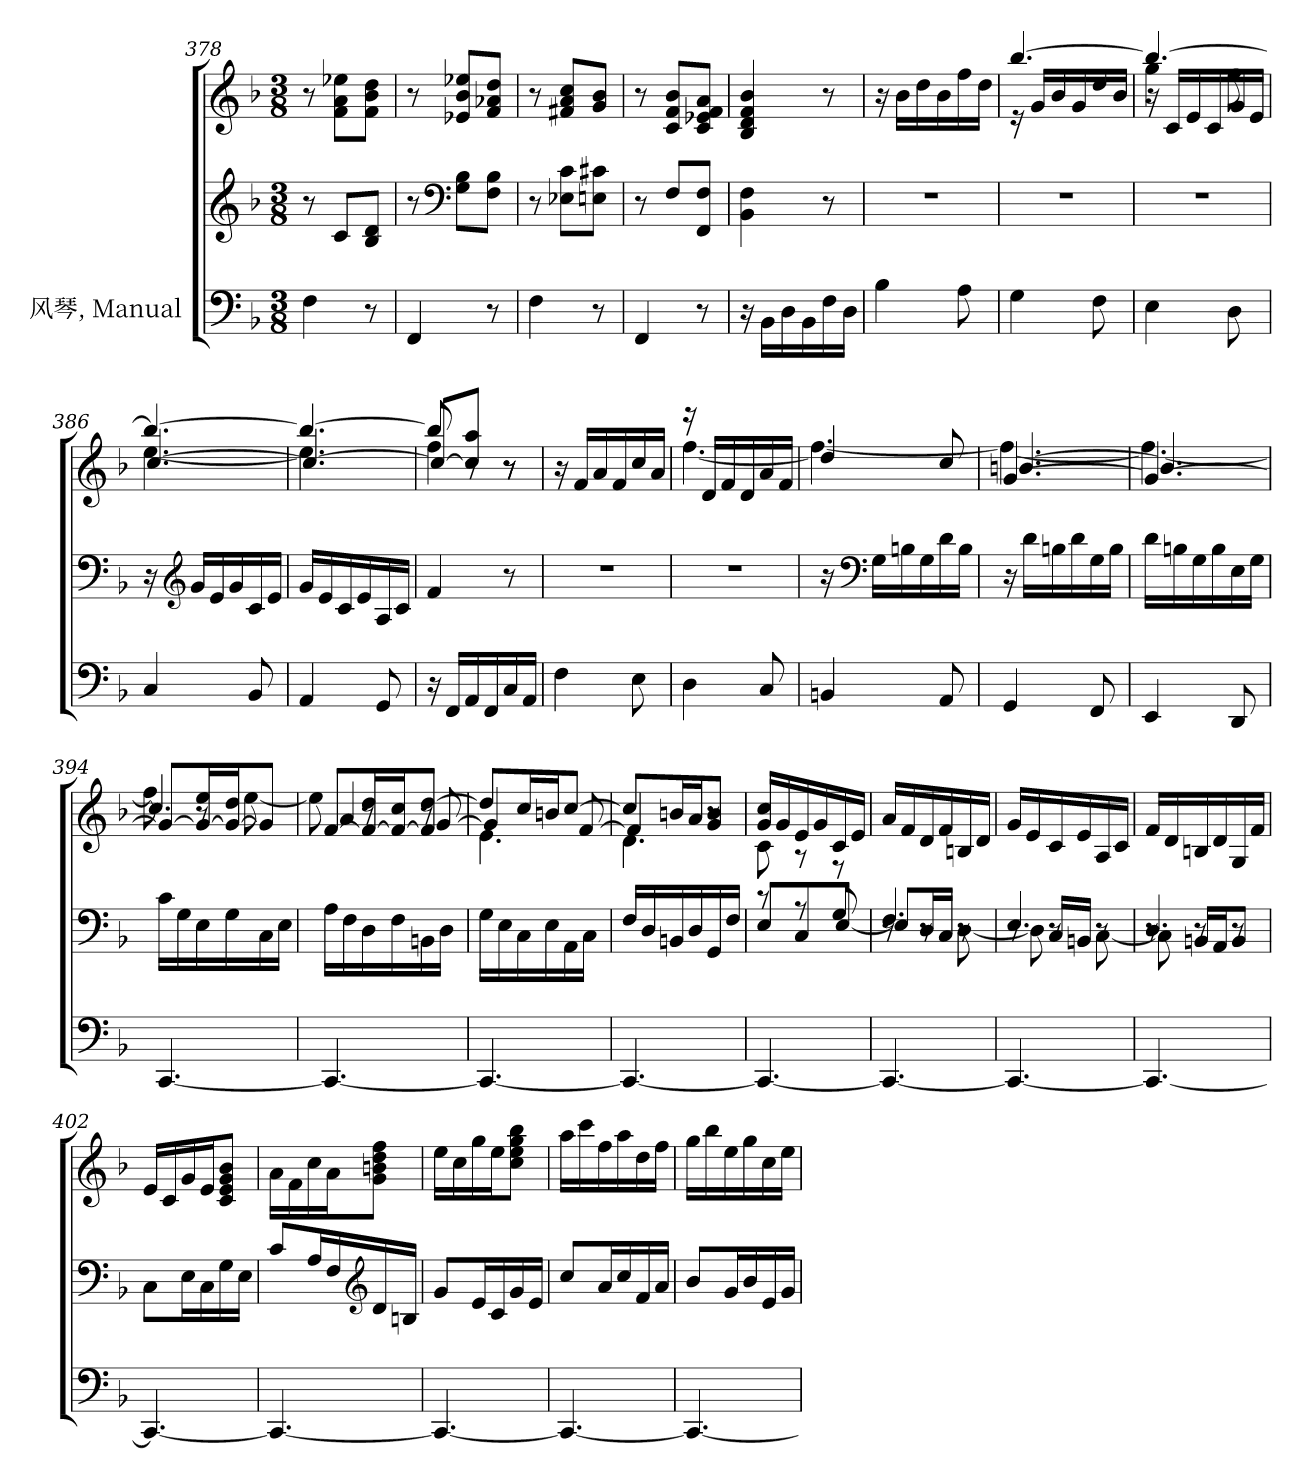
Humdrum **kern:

**kern	**kern	**kern
*part1	*part1	*part1
*staff3	*staff2	*staff1
*I"风琴, Manual	*	*
*clefF4	*clefG2	*clefG2
*k[b-]	*k[b-]	*k[b-]
*M3/8	*M3/8	*M3/8
=378	=378	=378
4F\	8r	8r
.	8c/L	8f\ 8a\ 8ee-X\L
8r	8B-/ 8d/J	8f\ 8b-\ 8dd\J
!!LO:LB:g=z
=379	=379	=379
4FF/	8r	8r
*	*clefF4	*
.	8G\ 8B-\L	8e-X/ 8b-/ 8ee-X/L
8r	8F\ 8B-\J	8f/ 8a-X/ 8dd/J
=380	=380	=380
4F\	8r	8r
.	8E-X\ 8c\L	8f#X/ 8a/ 8cc/L
8r	8En\ 8c#X\J	8g/ 8b-/J
=381	=381	=381
4FF/	8r	8r
.	8F/L	8c/ 8f/ 8b-/L
8r	8FF/ 8F/J	8c/ 8e-X/ 8f/ 8a/J
=382	=382	=382
16r	4BB-\ 4F\	4B-/ 4d/ 4f/ 4b-/
16BB-\LL	.	.
16D\	.	.
16BB-\	.	.
16F\	8r	8r
16D\JJ	.	.
=383	=383	=383
4B-\	4.r	16r
.	.	16b-\LL
.	.	16dd\
.	.	16b-\
8A\	.	16ff\
.	.	16dd\JJ
=384	=384	=384
*	*	*^
4G\	4.r	[4.bb-/	16r
.	.	.	16g/LL
.	.	.	16b-/
.	.	.	16g/
8F\	.	.	16dd/
.	.	.	16b-/JJ
!!LO:PB:g=z
=385	=385	=385	=385
*	*	*	*^
4E\	4.r	4.bb-/_	4gg\	16r
.	.	.	.	16c/LL
.	.	.	.	16e/
.	.	.	.	16c/
8D\	.	.	8ff\	16g/
.	.	.	.	16e/JJ
=386	=386	=386	=386	=386
4C/	16r	4.bb-/_	[4.ee\	[4.cc/
*	*clefG2	*	*	*
.	16g/LL	.	.	.
.	16e/	.	.	.
.	16g/	.	.	.
8BB-/	16c/	.	.	.
.	16e/JJ	.	.	.
=387	=387	=387	=387	=387
4AA/	16g/LL	4.bb-/_	4.ee\]	4.cc/_
.	16e/	.	.	.
.	16c/	.	.	.
.	16e/	.	.	.
8GG/	16A/	.	.	.
.	16c/JJ	.	.	.
=388	=388	=388	=388	=388
16r	4f/	8bb-/]	4ff\	8cc/L_
16FF/LL	.	.	.	.
16AA/	.	8r	.	8cc/] 8aa/J
16FF/	.	.	.	.
16C/	8r	8r	8r	8r
16AA/JJ	.	.	.	.
*	*	*v	*v	*v
=389	=389	=389
4F\	4.r	16r
.	.	16f/LL
.	.	16a/
.	.	16f/
8E\	.	16cc/
.	.	16a/JJ
=390	=390	=390
*	*	*^
4D\	4.r	16r	[4.ff\
.	.	16d/LL	.
.	.	16f/	.
.	.	16d/	.
8C/	.	16a/	.
.	.	16f/JJ	.
!!LO:LB:g=z	!!
=391	=391	=391	=391
4BBn/	16r	4dd/	4.ff\_
*	*clefF4	*	*
.	16G\LL	.	.
.	16Bn\	.	.
.	16G\	.	.
8AA/	16d\	8cc/	.
.	16B\JJ	.	.
=392	=392	=392	=392
*	*	*	*^
4GG/	16r	[4.g/	4.ff\_	[4.bn/
.	16d\LL	.	.	.
.	16Bn\	.	.	.
.	16d\	.	.	.
8FF/	16G\	.	.	.
.	16B\JJ	.	.	.
=393	=393	=393	=393	=393
4EE/	16d\LL	4.g/_	4.ff\_	4.b/]
.	16Bn\	.	.	.
.	16G\	.	.	.
.	16B\	.	.	.
8DD/	16E\	.	.	.
.	16G\JJ	.	.	.
=394	=394	=394	=394	=394
[4.CC/	16c\LL	8g/L_	8ff\]	4.cc/
.	16G\	.	.	.
.	16E\	16g/_ 16ee/L	8r	.
.	16G\	16g/_ 16dd/J	.	.
.	16C\	8g/J]	[8ee\	.
.	16E\JJ	.	.	.
=395	=395	=395	=395	=395
4.CC/_	16A\LL	[8f/L	8ee\]	4a/
.	16F\	.	.	.
.	16D\	16f/_ 16dd/L	8r	.
.	16F\	16f/_ 16cc/J	.	.
.	16BBn\	8f/] [8dd/J	8r	[8g/
.	16D\JJ	.	.	.
!!LO:LB:g=z	!!	!!
=396	=396	=396	=396	=396
4.CC/_	16G\LL	8dd/L]	4.e\	4g/]
.	16E\	.	.	.
.	16C\	16cc/L	.	.
.	16E\	16bn/J	.	.
.	16AA\	[8cc/J	.	[8f/
.	16C\JJ	.	.	.
=397	=397	=397	=397	=397
4.CC/_	16F/LL	8cc/L]	4.d\	4f/]
.	16D/	.	.	.
.	16BBn/	16bn/L	.	.
.	16D/	16a/J	.	.
.	16GG/	8g/ 8b/J	.	8r
.	16F/JJ	.	.	.
*	*	*	*v	*v
=398	=398	=398	=398
*	*^	*	*
4.CC/_	8r	8E/L	16g/ 16cc/LL	8c\
.	.	.	16g/	.
.	8r	8C/	16e/	8r
.	.	.	16g/	.
.	8G/	[8E/J	16c/	8r
.	.	.	16e/JJ	.
*	*	*	*v	*v
=399	=399	=399	=399
*	*	*^	*
4.CC/_	4.F/	8r	8E/L]	16a/LL
.	.	.	.	16f/
.	.	8r	16D/L	16d/
.	.	.	16C/JJ	16f/
.	.	[8D\	8r	16Bn/
.	.	.	.	16d/JJ
=400	=400	=400	=400	=400
4.CC/_	4.E/	8D\]	8r	16g/LL
.	.	.	.	16e/
.	.	8r	16C/LL	16c/
.	.	.	16BBn/JJ	16e/
.	.	[8C\	8r	16A/
.	.	.	.	16c/JJ
=401	=401	=401	=401	=401
4.CC/_	4.D/	8C\]	8r	16f/LL
.	.	.	.	16d/
.	.	8r	16BBn/LL	16Bn/
.	.	.	16AA/J	16d/
.	.	8r	8BB/J	16G/
.	.	.	.	16f/JJ
*	*v	*v	*v	*
!!LO:LB:g=z
=402	=402	=402
4.CC/_	8C\L	16e/LL
.	.	16c/
.	16E\L	16g/
.	16C\	16e/J
.	16G\	8c/ 8e/ 8g/ 8b-/J
.	16E\JJ	.
=403	=403	=403
4.CC/_	8c/L	16a\LL
.	.	16f\
.	16A/L	16cc\
.	16F/	16a\J
*	*clefG2	*
.	16d/	8g\ 8bn\ 8dd\ 8ff\J
.	16Bn/JJ	.
=404	=404	=404
4.CC/_	8g/L	16ee\LL
.	.	16cc\
.	16e/L	16gg\
.	16c/	16ee\J
.	16g/	8cc\ 8ee\ 8gg\ 8bb-\J
.	16e/JJ	.
=405	=405	=405
4.CC/_	8cc/L	16aa\LL
.	.	16ccc\
.	16a/L	16ff\
.	16cc/	16aa\
.	16f/	16dd\
.	16a/JJ	16ff\JJ
=406	=406	=406
4.CC/_	8b-/L	16gg\LL
.	.	16bb-\
.	16g/L	16ee\
.	16b-/	16gg\
.	16e/	16cc\
.	16g/JJ	16ee\JJ
=	=	=
*-	*-	*-
